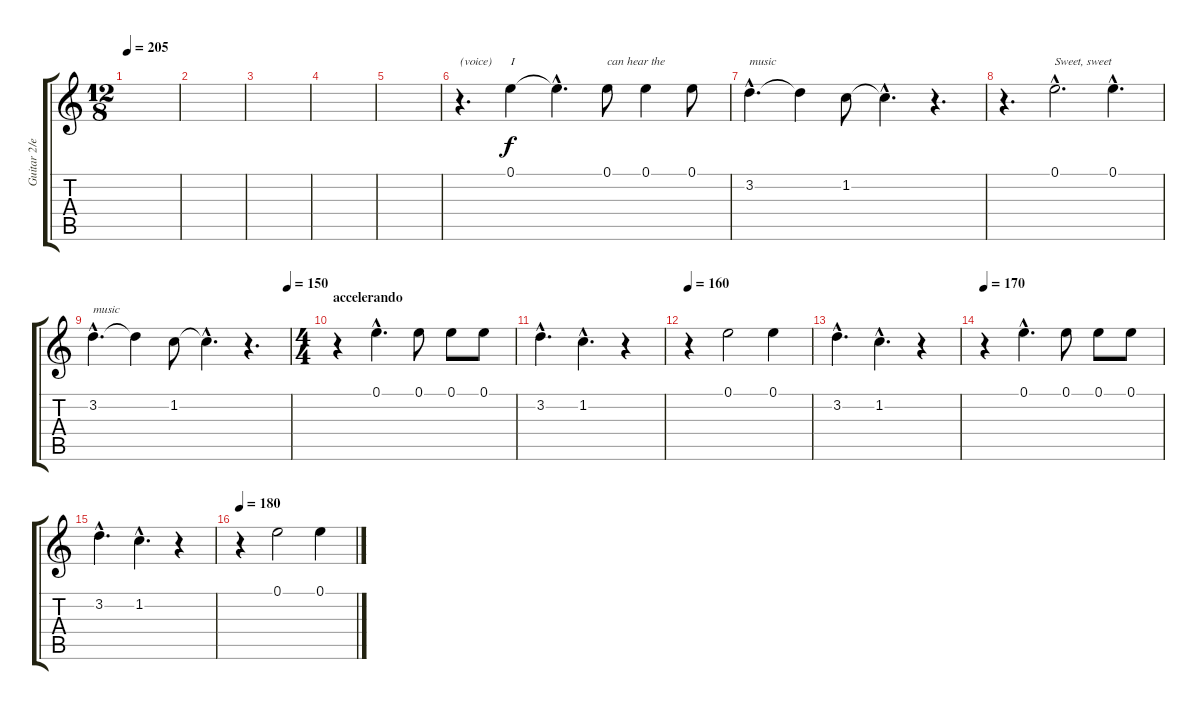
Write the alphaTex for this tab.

\track ("Guitar 2/extra voice" "Guitar 2/e") {instrument electricguitarclean}
\staff {score tabs}
\tuning (E4 B3 G3 D3 A2 E2) {hide}
\ts (12 8)
\tempo 205
\clef g2
\ks c
|
|
|
|
|
r.4{d txt "(voice)"} 0.1.4{txt "I" volume 13 instrument flute} 0.1{hac t}.4{d volume 11 instrument flute} 0.1.8{txt "can hear the"} 0.1.4 0.1.8 |
3.2{hac}.4{d txt "music"} 3.2{t}.4 1.2.8 1.2{hac t}.4{d} r.4{d} |
r.4{d volume 11 instrument flute} 0.1{hac}.2{d txt "Sweet, sweet"} 0.1{hac}.4{d} |
\tempo (150 0.9895833333333334)
3.2{hac}.4{d txt "music"} 3.2{t}.4 1.2.8 1.2{hac t}.4{d} r.4{d} |
\ts (4 4)
\section ("" "accelerando")
r.4 0.1{hac}.4{d volume 11 instrument flute} 0.1.8 0.1.8 0.1.8 |
3.2{hac}.4{d} 1.2{hac}.4{d} r.4 |
\tempo 160
r.4 0.1.2 0.1.4 |
3.2{hac}.4{d} 1.2{hac}.4{d} r.4 |
\tempo 170
r.4 0.1{hac}.4{d volume 11 instrument flute} 0.1.8 0.1.8 0.1.8 |
3.2{hac}.4{d} 1.2{hac}.4{d} r.4 |
\tempo 180
r.4 0.1.2 0.1.4
